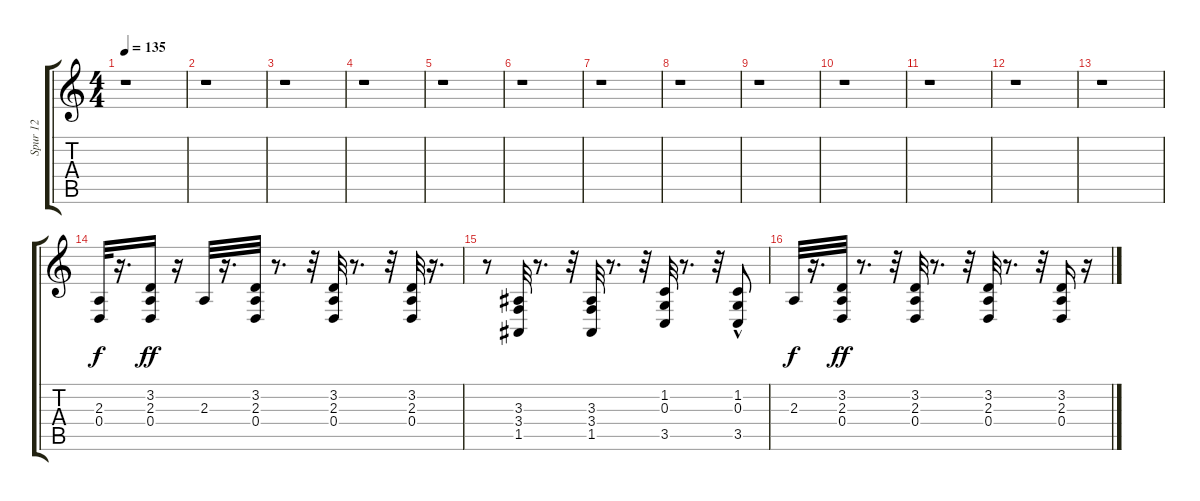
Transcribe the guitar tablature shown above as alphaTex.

\track ("Spur 12" "Spur 12") {instrument lead2sawtooth}
\staff {score tabs}
\tuning (E4 B3 G3 D3 A2 E2) {hide}
\ts (4 4)
\tempo 135
\clef g2
\ks c
r.1{dy f instrument lead2sawtooth} |
r.1 |
r.1 |
r.1 |
r.1 |
r.1 |
r.1 |
r.1 |
r.1 |
r.1 |
r.1 |
r.1 |
r.1 |
(2.3 0.4).32 r.16{d} (3.2 2.3 0.4).16{dy ff} r.16 2.3.32 r.16{d} (3.2 2.3 0.4).32 r.8{d} r.32 (3.2 2.3 0.4).32 r.8{d} r.32 (3.2 2.3 0.4).32 r.16{d} |
r.8 (3.3 3.4 1.5).32 r.8{d} r.32 (3.3 3.4 1.5).32 r.8{d} r.32 (1.2 0.3 3.5).32 r.8{d} r.32 (1.2 0.3{hac} 3.5).8 |
2.3.32{dy f} r.16{d} (3.2 2.3 0.4).32{dy ff} r.8{d} r.32 (3.2 2.3 0.4).32 r.8{d} r.32 (3.2 2.3 0.4).32 r.8{d} r.32 (3.2 2.3 0.4).16 r.16
